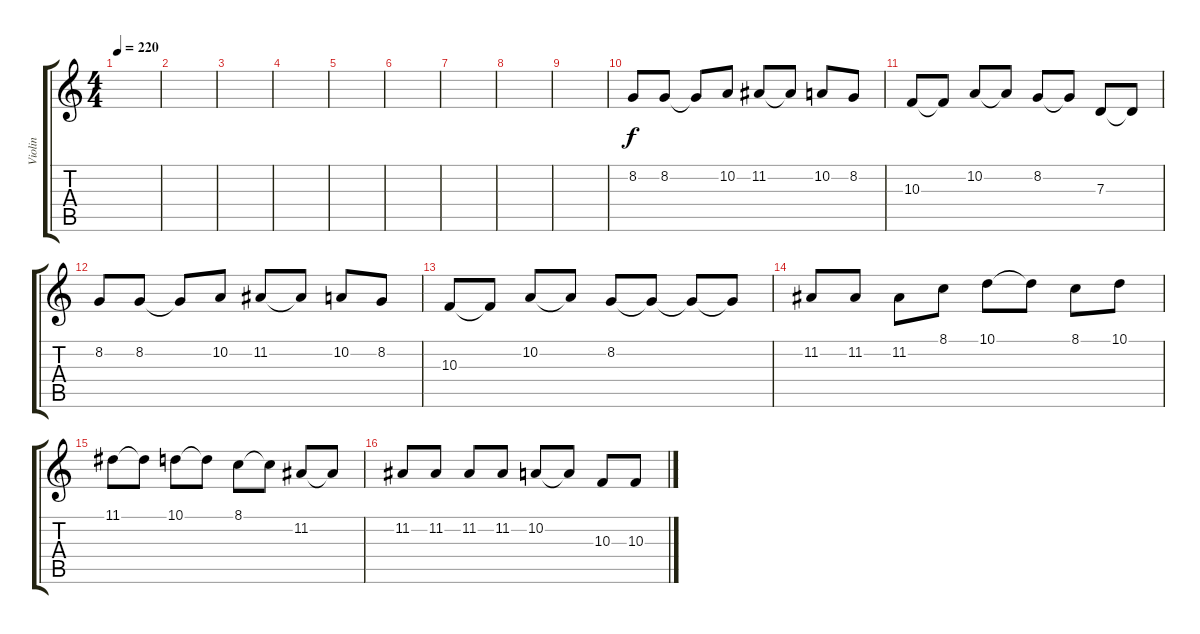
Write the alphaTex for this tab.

\track ("Violin" "Violin") {instrument violin}
\staff {score tabs}
\tuning (E4 B3 G3 D3 A2 E2) {hide}
\ts (4 4)
\tempo 220
\clef g2
\ks c
|
|
|
|
|
|
|
|
|
8.2.8 8.2.8 8.2{t}.8 10.2.8 11.2.8 11.2{t}.8 10.2.8 8.2.8 |
10.3.8 10.3{t}.8 10.2.8 10.2{t}.8 8.2.8 8.2{t}.8 7.3.8 7.3{t}.8 |
8.2.8 8.2.8 8.2{t}.8 10.2.8 11.2.8 11.2{t}.8 10.2.8 8.2.8 |
10.3.8 10.3{t}.8 10.2.8 10.2{t}.8 8.2.8 8.2{t}.8 8.2{t}.8 8.2{t}.8 |
11.2.8 11.2.8 11.2.8 8.1.8 10.1.8 10.1{t}.8 8.1.8 10.1.8 |
11.1.8 11.1{t}.8 10.1.8 10.1{t}.8 8.1.8 8.1{t}.8 11.2.8 11.2{t}.8 |
11.2.8 11.2.8 11.2.8 11.2.8 10.2.8 10.2{t}.8 10.3.8 10.3.8
